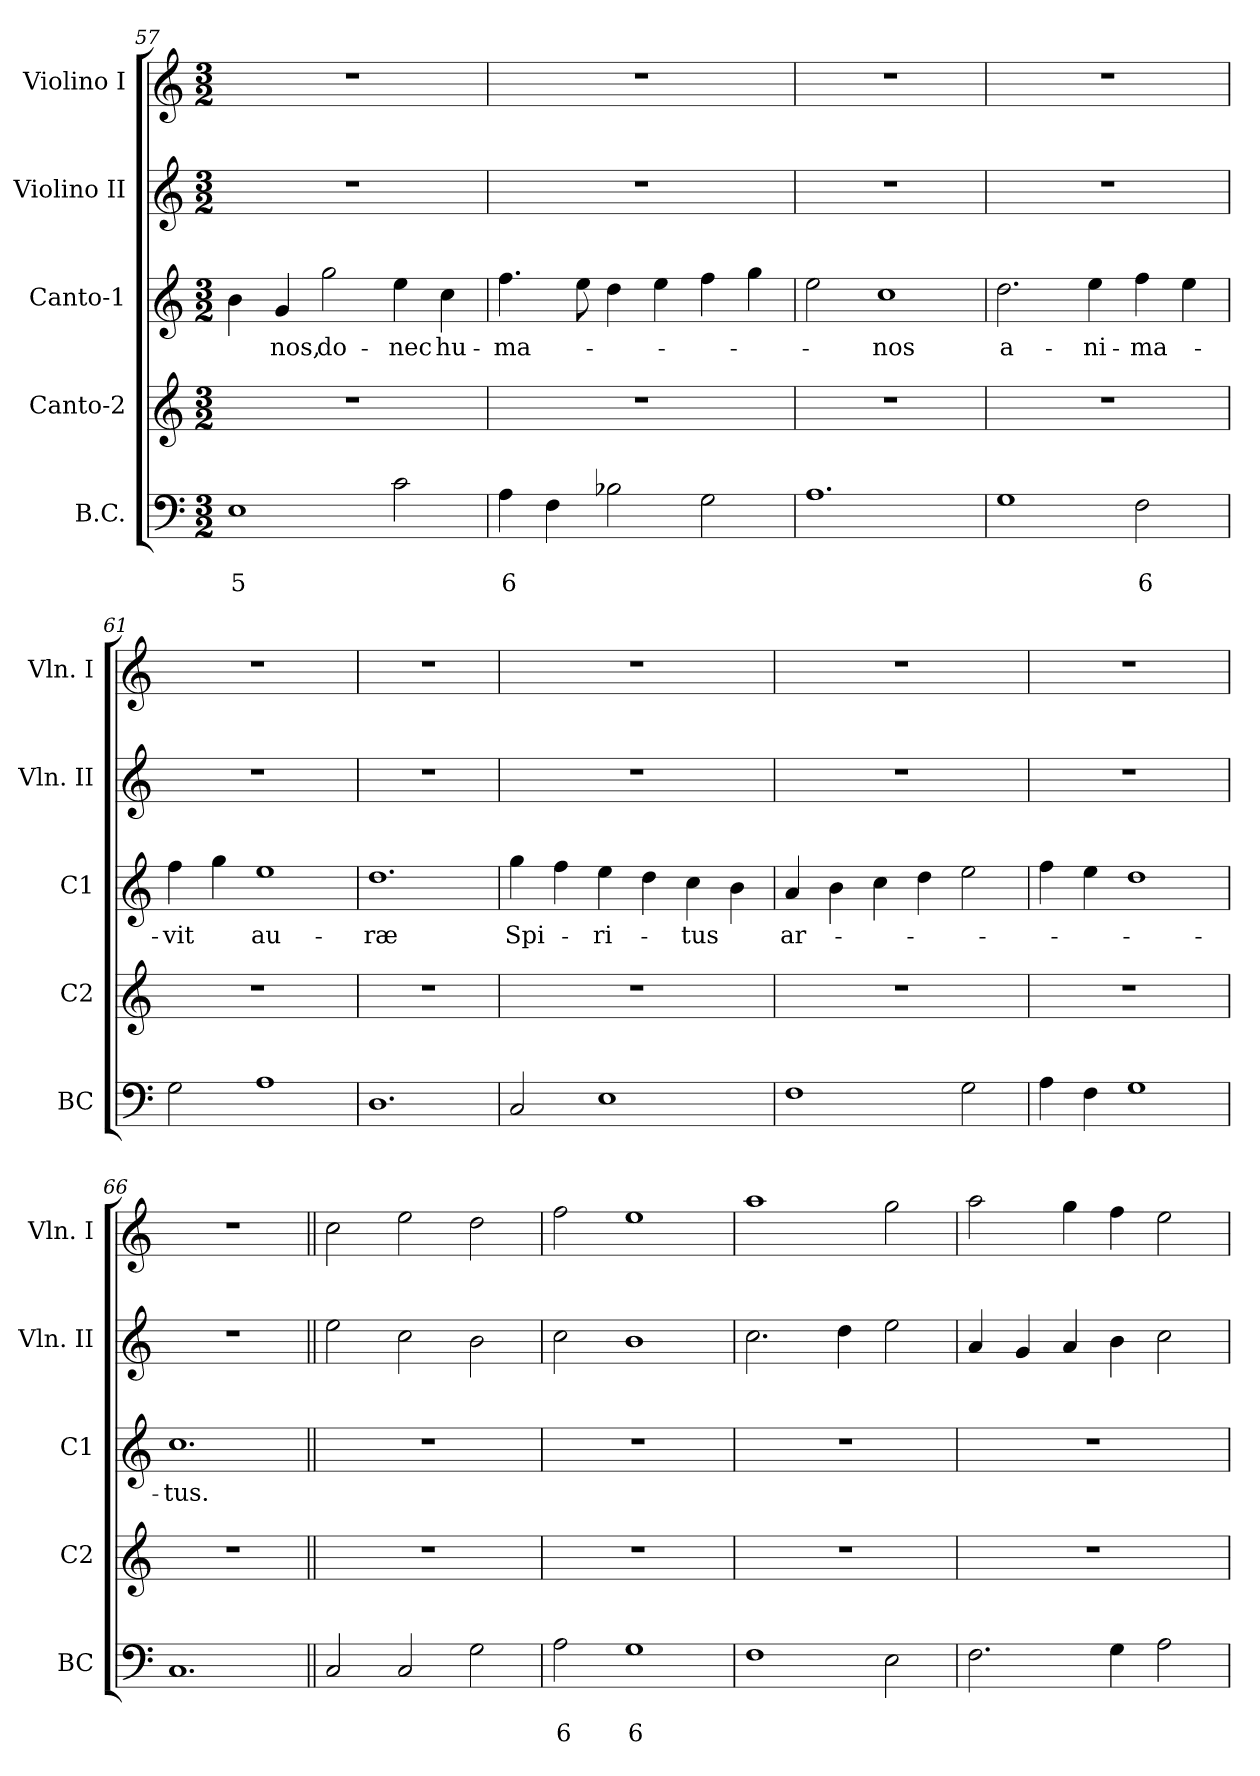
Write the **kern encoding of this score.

**kern	**text	**text	**kern	**kern	**text	**kern	**kern
*part5	*part5	*part5	*part4	*part3	*part3	*part2	*part1
*staff5	*staff5	*staff5	*staff4	*staff3	*staff3	*staff2	*staff1
*I"B.C.	*	*	*I"Canto-2	*I"Canto-1	*	*I"Violino II	*I"Violino I
*I'BC	*	*	*I'C2	*I'C1	*	*I'Vln. II	*I'Vln. I
*clefF4	*	*	*clefG2	*clefG2	*	*clefG2	*clefG2
*k[]	*	*	*k[]	*k[]	*	*k[]	*k[]
*C:	*	*	*C:	*C:	*	*C:	*C:
*M3/2	*	*	*M3/2	*M3/2	*	*M3/2	*M3/2
=57	=57	=57	=57	=57	=57	=57	=57
!	!	!LO:LY:b	!	!	!	!	!
1E	.	5	1.r	4b\	.	1.r	1.r
!	!	!	!	!	!LO:LY:b	!	!
.	.	.	.	4g/	-nos,	.	.
!	!	!	!	!	!LO:LY:b	!	!
.	.	.	.	2gg\	do-	.	.
!	!	!	!	!	!LO:LY:b	!	!
2c\	.	.	.	4ee\	-nec	.	.
!	!	!	!	!	!LO:LY:b	!	!
.	.	.	.	4cc\	hu-	.	.
=58	=58	=58	=58	=58	=58	=58	=58
!	!	!LO:LY:b	!	!	!LO:LY:b	!	!
4A\	.	6	1.r	4.ff\	-ma-	1.r	1.r
4F\	.	.	.	.	.	.	.
.	.	.	.	8ee\	.	.	.
2B-X\	.	.	.	4dd\	.	.	.
.	.	.	.	4ee\	.	.	.
2G\	.	.	.	4ff\	.	.	.
.	.	.	.	4gg\	.	.	.
=59	=59	=59	=59	=59	=59	=59	=59
1.A	.	.	1.r	2ee\	.	1.r	1.r
!	!	!	!	!	!LO:LY:b	!	!
.	.	.	.	1cc	-nos	.	.
=60	=60	=60	=60	=60	=60	=60	=60
!	!	!	!	!	!LO:LY:b	!	!
1G	.	.	1.r	2.dd\	a-	1.r	1.r
!	!	!	!	!	!LO:LY:b	!	!
.	.	.	.	4ee\	-ni-	.	.
!	!	!LO:LY:b	!	!	!LO:LY:b	!	!
2F\	.	6	.	4ff\	-ma-	.	.
.	.	.	.	4ee\	.	.	.
!!LO:LB:g=z
=61	=61	=61	=61	=61	=61	=61	=61
!	!	!	!	!	!LO:LY:b	!	!
2G\	.	.	1.r	4ff\	-vit	1.r	1.r
.	.	.	.	4gg\	.	.	.
!	!	!	!	!	!LO:LY:b	!	!
1A	.	.	.	1ee	au-	.	.
=62	=62	=62	=62	=62	=62	=62	=62
!	!	!	!	!	!LO:LY:b	!	!
1.D	.	.	1.r	1.dd	-ræ	1.r	1.r
=63	=63	=63	=63	=63	=63	=63	=63
!	!	!	!	!	!LO:LY:b	!	!
2C/	.	.	1.r	4gg\	Spi-	1.r	1.r
.	.	.	.	4ff\	.	.	.
!	!	!	!	!	!LO:LY:b	!	!
1E	.	.	.	4ee\	-ri-	.	.
.	.	.	.	4dd\	.	.	.
!	!	!	!	!	!LO:LY:b	!	!
.	.	.	.	4cc\	-tus	.	.
.	.	.	.	4b\	.	.	.
=64	=64	=64	=64	=64	=64	=64	=64
!	!	!	!	!	!LO:LY:b	!	!
1F	.	.	1.r	4a/	ar-	1.r	1.r
.	.	.	.	4b\	.	.	.
.	.	.	.	4cc\	.	.	.
.	.	.	.	4dd\	.	.	.
2G\	.	.	.	2ee\	.	.	.
=65	=65	=65	=65	=65	=65	=65	=65
4A\	.	.	1.r	4ff\	.	1.r	1.r
4F\	.	.	.	4ee\	.	.	.
1G	.	.	.	1dd	.	.	.
=66	=66	=66	=66	=66	=66	=66	=66
!	!	!	!	!	!LO:LY:b	!	!
1.C	.	.	1.r	1.cc	-tus.	1.r	1.r
!!LO:PB:g=z
=67||	=67||	=67||	=67||	=67||	=67||	=67||	=67||
2C/	.	.	1.r	1.r	.	2ee\	2cc\
2C/	.	.	.	.	.	2cc\	2ee\
2G\	.	.	.	.	.	2b\	2dd\
=68	=68	=68	=68	=68	=68	=68	=68
!	!	!LO:LY:b	!	!	!	!	!
2A\	.	6	1.r	1.r	.	2cc\	2ff\
!	!	!LO:LY:b	!	!	!	!	!
1G	.	6	.	.	.	1b	1ee
=69	=69	=69	=69	=69	=69	=69	=69
1F	.	.	1.r	1.r	.	2.cc\	1aa
.	.	.	.	.	.	4dd\	.
2E\	.	.	.	.	.	2ee\	2gg\
=70	=70	=70	=70	=70	=70	=70	=70
2.F\	.	.	1.r	1.r	.	4a/	2aa\
.	.	.	.	.	.	4g/	.
.	.	.	.	.	.	4a/	4gg\
4G\	.	.	.	.	.	4b\	4ff\
2A\	.	.	.	.	.	2cc\	2ee\
=	=	=	=	=	=	=	=
*-	*-	*-	*-	*-	*-	*-	*-
